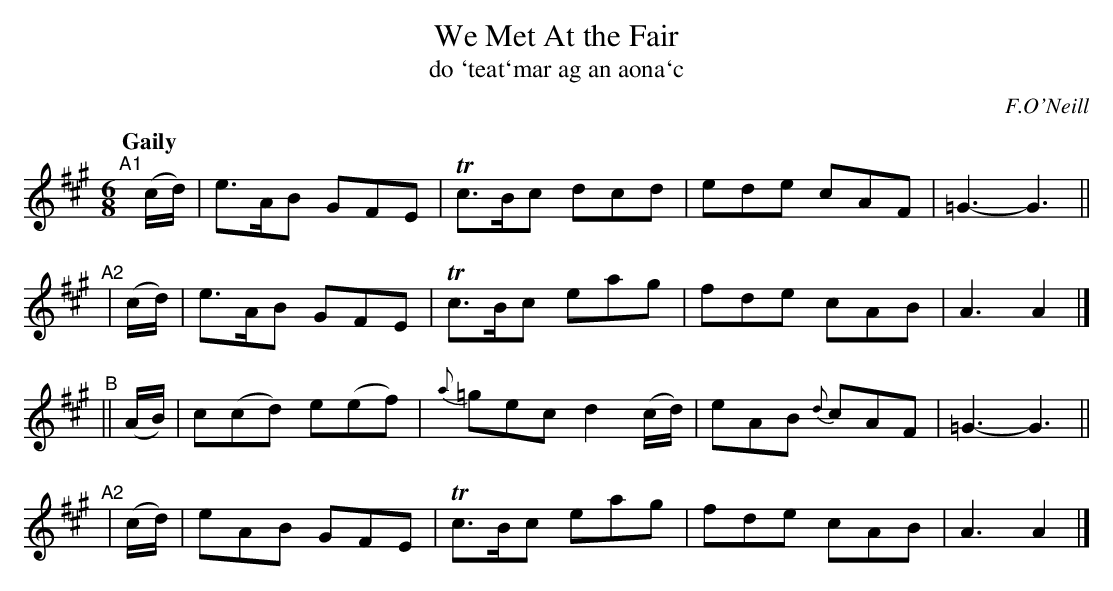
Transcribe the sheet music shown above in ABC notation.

X:1
T: We Met At the Fair
T: do \`teat\`mar ag an aona\`c
O: F.O'Neill
Q: "Gaily"
M: 6/8
L: 1/8
K: A
"^A1"[|] (c/d/) | e>AB GFE | Tc>Bc dcd | ede cAF | =G3- G3 ||
"^A2" |  (c/d/) | e>AB GFE | Tc>Bc eag | fde cAB | A3 A2 |]
"^B" ||  (A/B/) | c(cd) e(ef) | {a}=gec d2(c/d/) | eAB {d}cAF | =G3- G3 ||
"^A2" |  (c/d/) | eAB  GFE | Tc>Bc eag | fde cAB | A3 A2 |]
